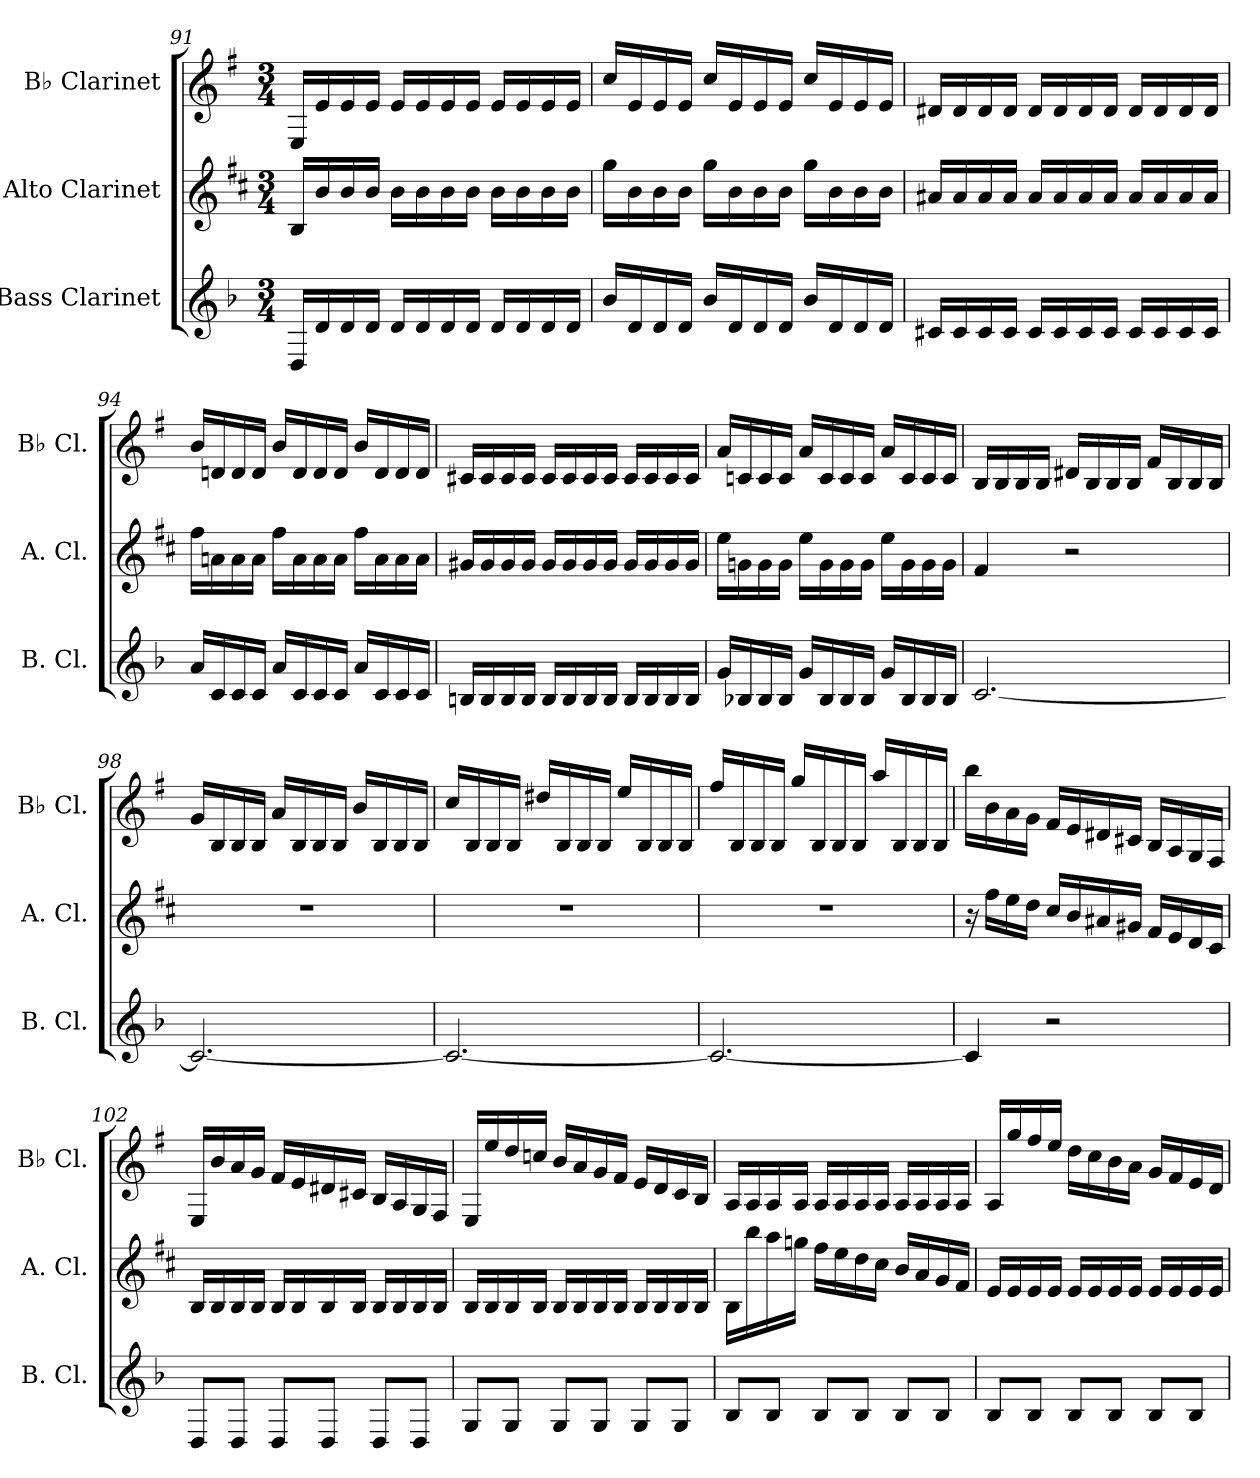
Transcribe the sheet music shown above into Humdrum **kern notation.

**kern	**kern	**kern
*part3	*part2	*part1
*staff3	*staff2	*staff1
*I"Bass Clarinet	*I"Alto Clarinet	*I"B♭ Clarinet
*I'B. Cl.	*I'A. Cl.	*I'B♭ Cl.
*clefG2	*clefG2	*clefG2
*ITrd8c14	*ITrd5c9	*ITrd1c2
*k[b-]	*k[b-]	*k[b-]
*M3/4	*M3/4	*M3/4
=91	=91	=91
16DD/LL	16D/LL	16D/LL
16D/	16d/	16d/
16D/	16d/	16d/
16D/JJ	16d/JJ	16d/JJ
16D/LL	16d\LL	16d/LL
16D/	16d\	16d/
16D/	16d\	16d/
16D/JJ	16d\JJ	16d/JJ
16D/LL	16d\LL	16d/LL
16D/	16d\	16d/
16D/	16d\	16d/
16D/JJ	16d\JJ	16d/JJ
!!LO:LB:g=z
=92	=92	=92
16B-/LL	16b-\LL	16b-/LL
16D/	16d\	16d/
16D/	16d\	16d/
16D/JJ	16d\JJ	16d/JJ
16B-/LL	16b-\LL	16b-/LL
16D/	16d\	16d/
16D/	16d\	16d/
16D/JJ	16d\JJ	16d/JJ
16B-/LL	16b-\LL	16b-/LL
16D/	16d\	16d/
16D/	16d\	16d/
16D/JJ	16d\JJ	16d/JJ
=93	=93	=93
16C#X/LL	16c#X/LL	16c#X/LL
16C#/	16c#/	16c#/
16C#/	16c#/	16c#/
16C#/JJ	16c#/JJ	16c#/JJ
16C#/LL	16c#/LL	16c#/LL
16C#/	16c#/	16c#/
16C#/	16c#/	16c#/
16C#/JJ	16c#/JJ	16c#/JJ
16C#/LL	16c#/LL	16c#/LL
16C#/	16c#/	16c#/
16C#/	16c#/	16c#/
16C#/JJ	16c#/JJ	16c#/JJ
=94	=94	=94
16A/LL	16a\LL	16a/LL
16C/	16cn\	16cn/
16C/	16c\	16c/
16C/JJ	16c\JJ	16c/JJ
16A/LL	16a\LL	16a/LL
16C/	16c\	16c/
16C/	16c\	16c/
16C/JJ	16c\JJ	16c/JJ
16A/LL	16a\LL	16a/LL
16C/	16c\	16c/
16C/	16c\	16c/
16C/JJ	16c\JJ	16c/JJ
!!LO:LB:g=z
=95	=95	=95
16BBn/LL	16Bn/LL	16Bn/LL
16BB/	16B/	16B/
16BB/	16B/	16B/
16BB/JJ	16B/JJ	16B/JJ
16BB/LL	16B/LL	16B/LL
16BB/	16B/	16B/
16BB/	16B/	16B/
16BB/JJ	16B/JJ	16B/JJ
16BB/LL	16B/LL	16B/LL
16BB/	16B/	16B/
16BB/	16B/	16B/
16BB/JJ	16B/JJ	16B/JJ
=96	=96	=96
16G/LL	16g\LL	16g/LL
16BB-X/	16B-X\	16B-X/
16BB-/	16B-\	16B-/
16BB-/JJ	16B-\JJ	16B-/JJ
16G/LL	16g\LL	16g/LL
16BB-/	16B-\	16B-/
16BB-/	16B-\	16B-/
16BB-/JJ	16B-\JJ	16B-/JJ
16G/LL	16g\LL	16g/LL
16BB-/	16B-\	16B-/
16BB-/	16B-\	16B-/
16BB-/JJ	16B-\JJ	16B-/JJ
!!LO:PB:g=z
=97	=97	=97
[2.C/	4A/	16A/LL
.	.	16A/
.	.	16A/
.	.	16A/JJ
.	2r	16c#X/LL
.	.	16A/
.	.	16A/
.	.	16A/JJ
.	.	16e/LL
.	.	16A/
.	.	16A/
.	.	16A/JJ
=98	=98	=98
2.C/_	2.r	16f/LL
.	.	16A/
.	.	16A/
.	.	16A/JJ
.	.	16g/LL
.	.	16A/
.	.	16A/
.	.	16A/JJ
.	.	16a/LL
.	.	16A/
.	.	16A/
.	.	16A/JJ
=99	=99	=99
2.C/_	2.r	16b-/LL
.	.	16A/
.	.	16A/
.	.	16A/JJ
.	.	16cc#X/LL
.	.	16A/
.	.	16A/
.	.	16A/JJ
.	.	16dd/LL
.	.	16A/
.	.	16A/
.	.	16A/JJ
!!LO:LB:g=z
=100	=100	=100
2.C/_	2.r	16ee/LL
.	.	16A/
.	.	16A/
.	.	16A/JJ
.	.	16ff/LL
.	.	16A/
.	.	16A/
.	.	16A/JJ
.	.	16gg/LL
.	.	16A/
.	.	16A/
.	.	16A/JJ
=101	=101	=101
4C/]	16r	16aa\LL
.	16a\LL	16a\
.	16g\	16g\
.	16f\JJ	16f\JJ
2r	16e/LL	16e/LL
.	16d/	16d/
.	16c#X/	16c#X/
.	16Bn/JJ	16Bn/JJ
.	16A/LL	16A/LL
.	16G/	16G/
.	16F/	16F/
.	16E/JJ	16E/JJ
=102	=102	=102
8DD/L	16D/LL	16D/LL
.	16D/	16a/
8DD/J	16D/	16g/
.	16D/JJ	16f/JJ
8DD/L	16D/LL	16e/LL
.	16D/	16d/
8DD/J	16D/	16c#X/
.	16D/JJ	16Bn/JJ
8DD/L	16D/LL	16A/LL
.	16D/	16G/
8DD/J	16D/	16F/
.	16D/JJ	16E/JJ
!!LO:LB:g=z
=103	=103	=103
8GG/L	16D/LL	16D/LL
.	16D/	16dd/
8GG/J	16D/	16cc/
.	16D/JJ	16b-X/JJ
8GG/L	16D/LL	16a/LL
.	16D/	16g/
8GG/J	16D/	16f/
.	16D/JJ	16e/JJ
8GG/L	16D/LL	16d/LL
.	16D/	16c/
8GG/J	16D/	16B-/
.	16D/JJ	16A/JJ
=104	=104	=104
8BB-/L	16D\LL	16G/LL
.	16dd\	16G/
8BB-/J	16cc\	16G/
.	16b-X\JJ	16G/JJ
8BB-/L	16a\LL	16G/LL
.	16g\	16G/
8BB-/J	16f\	16G/
.	16e\JJ	16G/JJ
8BB-/L	16d/LL	16G/LL
.	16c/	16G/
8BB-/J	16B-/	16G/
.	16A/JJ	16G/JJ
=105	=105	=105
8BB-/L	16G/LL	16G/LL
.	16G/	16ff/
8BB-/J	16G/	16ee/
.	16G/JJ	16dd/JJ
8BB-/L	16G/LL	16cc\LL
.	16G/	16b-\
8BB-/J	16G/	16a\
.	16G/JJ	16g\JJ
8BB-/L	16G/LL	16f/LL
.	16G/	16e/
8BB-/J	16G/	16d/
.	16G/JJ	16c/JJ
=	=	=
*-	*-	*-
